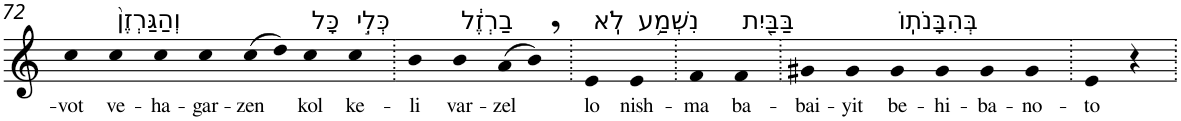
**kern	**text
*part1	*part1
*staff1	*staff1
*I"Piano	*
*I'Pno	*
!!LO:PB:g=z
*clefG2	*
*k[]	*
=72	=72
!	!LO:LY:b
4cc	-vot
!LO:TX:a:t=וְהַגַּרְזֶן֙	!
!	!LO:LY:b
4cc	ve-
!	!LO:LY:b
4cc	-ha-
!	!LO:LY:b
4cc	-gar-
!	!LO:LY:b
(>8cc	-zen
8dd)	.
!LO:TX:a:t=כָּל	!
!	!LO:LY:b
4cc	kol
!LO:TX:a:t=כְּלִ֣י	!
!	!LO:LY:b
4cc	ke-
=73.	=73.
!	!LO:LY:b
4b	-li
!LO:TX:a:t=בַרְזֶ֔ל	!
!	!LO:LY:b
4b	var-
!	!LO:LY:b
(>8a	-zel
8b,)	.
=74.	=74.
!LO:TX:a:t=לֹֽא	!
!	!LO:LY:b
4e	lo
!LO:TX:a:t=נִשְׁמַ֥ע	!
!	!LO:LY:b
4e	nish-
=75.	=75.
!	!LO:LY:b
4f	-ma
!LO:TX:a:t=בַּבַּ֖יִת	!
!	!LO:LY:b
4f	ba-
=76.	=76.
!	!LO:LY:b
4g#X	-bai-
!	!LO:LY:b
4g#	-yit
!LO:TX:a:t=בְּהִבָּנֹתֽוֹ	!
!	!LO:LY:b
4g#	be-
!	!LO:LY:b
4g#	-hi-
!	!LO:LY:b
4g#	-ba-
!	!LO:LY:b
4g#	-no-
=77.	=77.
!	!LO:LY:b
4e	-to
4r	.
=.	=.
*-	*-
